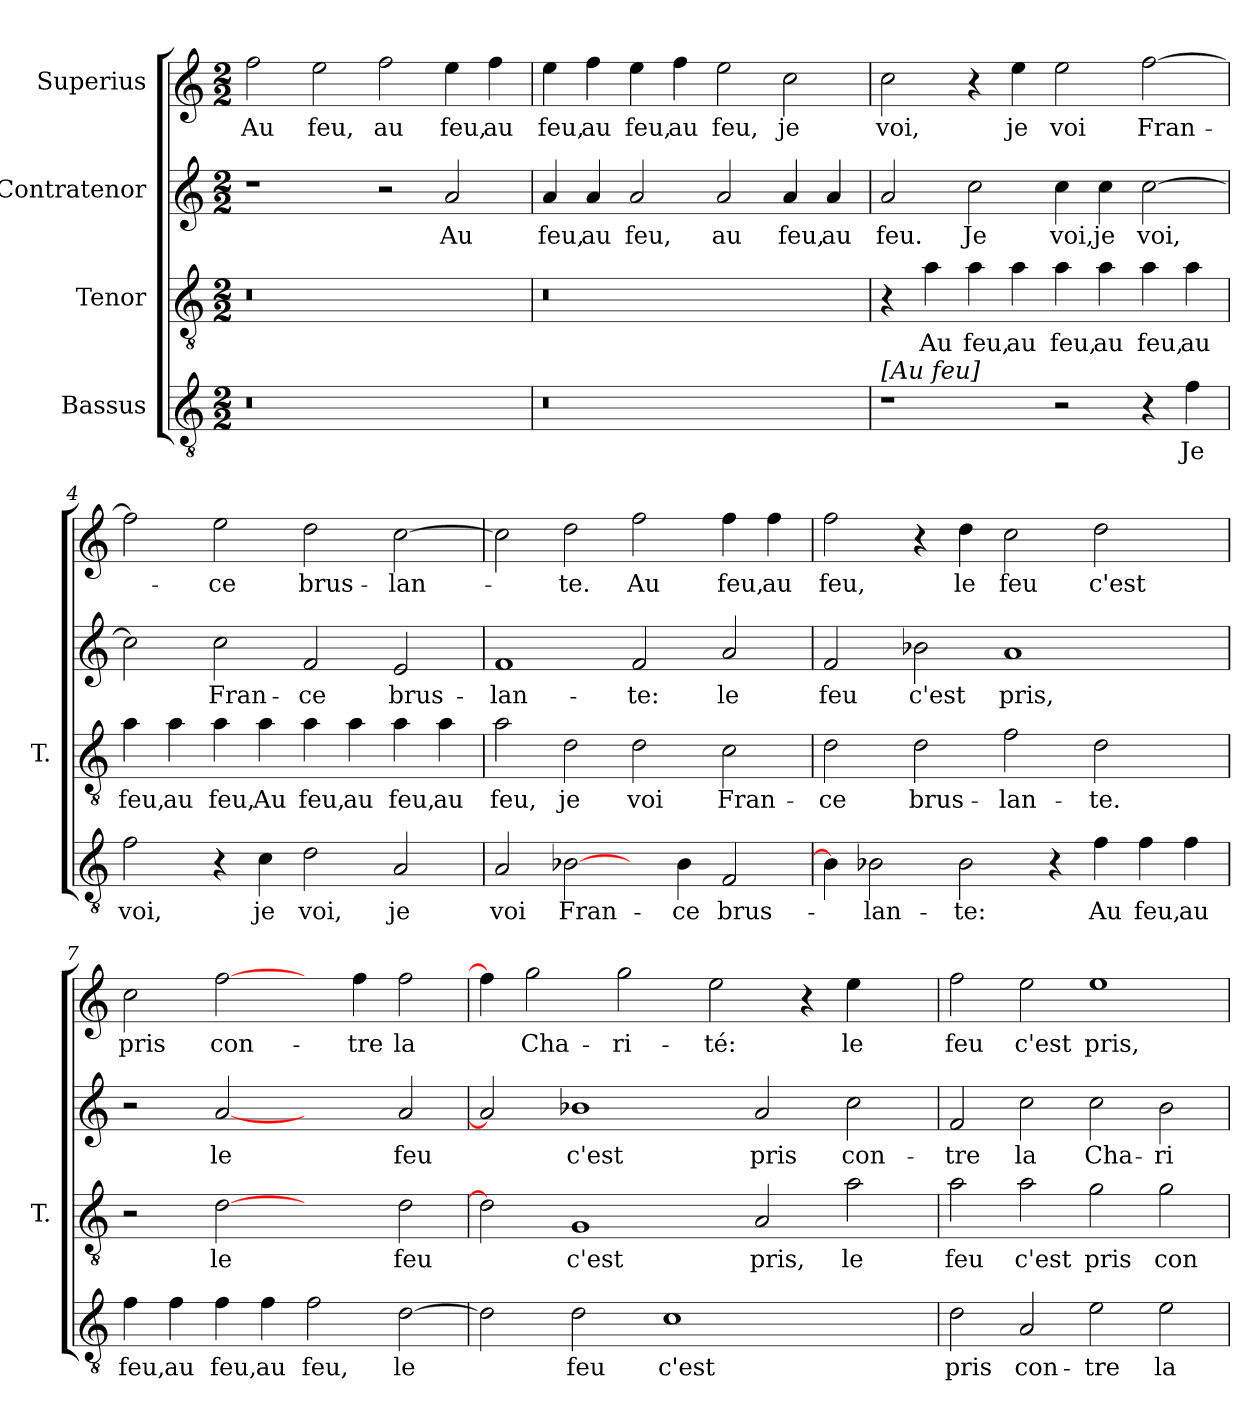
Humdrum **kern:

**kern	**text	**kern	**text	**kern	**text	**kern	**text
*part4	*part4	*part3	*part3	*part2	*part2	*part1	*part1
*staff4	*staff4	*staff3	*staff3	*staff2	*staff2	*staff1	*staff1
*I"Bassus	*	*I"Tenor	*	*I"Contratenor	*	*I"Superius	*
*	*	*I'T.	*	*	*	*	*
*clefGv2	*	*clefGv2	*	*clefG2	*	*clefG2	*
*ITrd7c12	*	*ITrd7c12	*	*	*	*	*
*k[]	*	*k[]	*	*k[]	*	*k[]	*
*C:	*	*C:	*	*C:	*	*C:	*
*M2/2	*	*M2/2	*	*M2/2	*	*M2/2	*
=1	=1	=1	=1	=1	=1	=1	=1
!LO:N:vis=0	!	!LO:N:vis=0	!	!	!	!	!
1r	.	1r	.	1r	.	2ff\	Au
.	.	.	.	.	.	2ee\	feu,
1ryy	.	1ryy	.	2r	.	2ff\	au
.	.	.	.	2a/	Au	4ee\	feu,
.	.	.	.	.	.	4ff\	au
=2	=2	=2	=2	=2	=2	=2	=2
!LO:N:vis=0	!	!LO:N:vis=0	!	!	!	!	!
1r	.	1r	.	4a/	feu,	4ee\	feu,
.	.	.	.	4a/	au	4ff\	au
.	.	.	.	2a/	feu,	4ee\	feu,
.	.	.	.	.	.	4ff\	au
1ryy	.	1ryy	.	2a/	au	2ee\	feu,
.	.	.	.	4a/	feu,	2cc\	je
.	.	.	.	4a/	au	.	.
=3	=3	=3	=3	=3	=3	=3	=3
!LO:TX:t=[Au feu]	!	!	!	!	!	!	!
1r	.	4r	.	2a/	feu.	2cc\	voi,
.	.	4A\	Au	.	.	.	.
.	.	4A\	feu,	2cc\	Je	4r	.
.	.	4A\	au	.	.	4ee\	je
2r	.	4A\	feu,	4cc\	voi,	2ee\	voi
.	.	4A\	au	4cc\	je	.	.
4r	.	4A\	feu,	[2cc\	voi,	[2ff\	Fran-
4F\	Je	4A\	au	.	.	.	.
!!LO:LB:g=z
=4	=4	=4	=4	=4	=4	=4	=4
2F\	voi,	4A\	feu,	2cc\]	.	2ff\]	.
.	.	4A\	au	.	.	.	.
4r	.	4A\	feu,	2cc\	Fran-	2ee\	-ce
4C\	je	4A\	Au	.	.	.	.
2D\	voi,	4A\	feu,	2f/	-ce	2dd\	brus-
.	.	4A\	au	.	.	.	.
2AA/	je	4A\	feu,	2e/	brus-	[2cc\	-lan-
.	.	4A\	au	.	.	.	.
=5	=5	=5	=5	=5	=5	=5	=5
2AA/	voi	2A\	feu,	1f/	-lan-	2cc\]	.
[2BB-X\	Fran-	2D\	je	.	.	2dd\	-te.
4ryy	.	2D\	voi	2f/	-te:	2ff\	Au
4BB-\	-ce	.	.	.	.	.	.
2FF/	brus-	2C\	Fran-	2a/	le	4ff\	feu,
.	.	.	.	.	.	4ff\	au
=6	=6	=6	=6	=6	=6	=6	=6
4BB-\]	.	2D\	-ce	2f/	feu	2ff\	feu,
2BB-X\	-lan-	.	.	.	.	.	.
.	.	2D\	brus-	2b-X\	c'est	4r	.
2BB-\	-te:	.	.	.	.	4dd\	le
.	.	2F\	-lan-	1a/	pris,	2cc\	feu
4r	.	.	.	.	.	.	.
4F\	Au	2D\	-te.	.	.	2dd\	c'est
4F\	feu,	.	.	.	.	.	.
4F\	au	4ryy	.	4ryy	.	4ryy	.
=7	=7	=7	=7	=7	=7	=7	=7
4F\	feu,	2r	.	2r	.	2cc\	pris
4F\	au	.	.	.	.	.	.
4F\	feu,	[2D\	le	[2a/	le	[2ff\	con-
4F\	au	.	.	.	.	.	.
2F\	feu,	2ryy	.	2ryy	.	4ryy	.
.	.	.	.	.	.	4ff\	-tre
[2D\	le	2D\	feu	2a/	feu	2ff\	la
!!LO:LB:g=z
=8	=8	=8	=8	=8	=8	=8	=8
2D\]	.	2D\]	.	2a/]	.	4ff\]	.
.	.	.	.	.	.	2gg\	Cha-
2D\	feu	1GG/	c'est	1b-X\	c'est	.	.
.	.	.	.	.	.	2gg\	-ri-
1C\	c'est	.	.	.	.	.	.
.	.	.	.	.	.	2ee\	-té:
.	.	2AA/	pris,	2a/	pris	.	.
.	.	.	.	.	.	4r	.
2ryy	.	2A\	le	2cc\	con-	4ee\	le
.	.	.	.	.	.	4ryy	.
=9	=9	=9	=9	=9	=9	=9	=9
2D\	pris	2A\	feu	2f/	-tre	2ff\	feu
2AA/	con-	2A\	c'est	2cc\	la	2ee\	c'est
2E\	-tre	2G\	pris	2cc\	Cha-	1ee\	pris,
2E\	la	2G\	con-	2b\	-ri-	.	.
=	=	=	=	=	=	=	=
*-	*-	*-	*-	*-	*-	*-	*-
